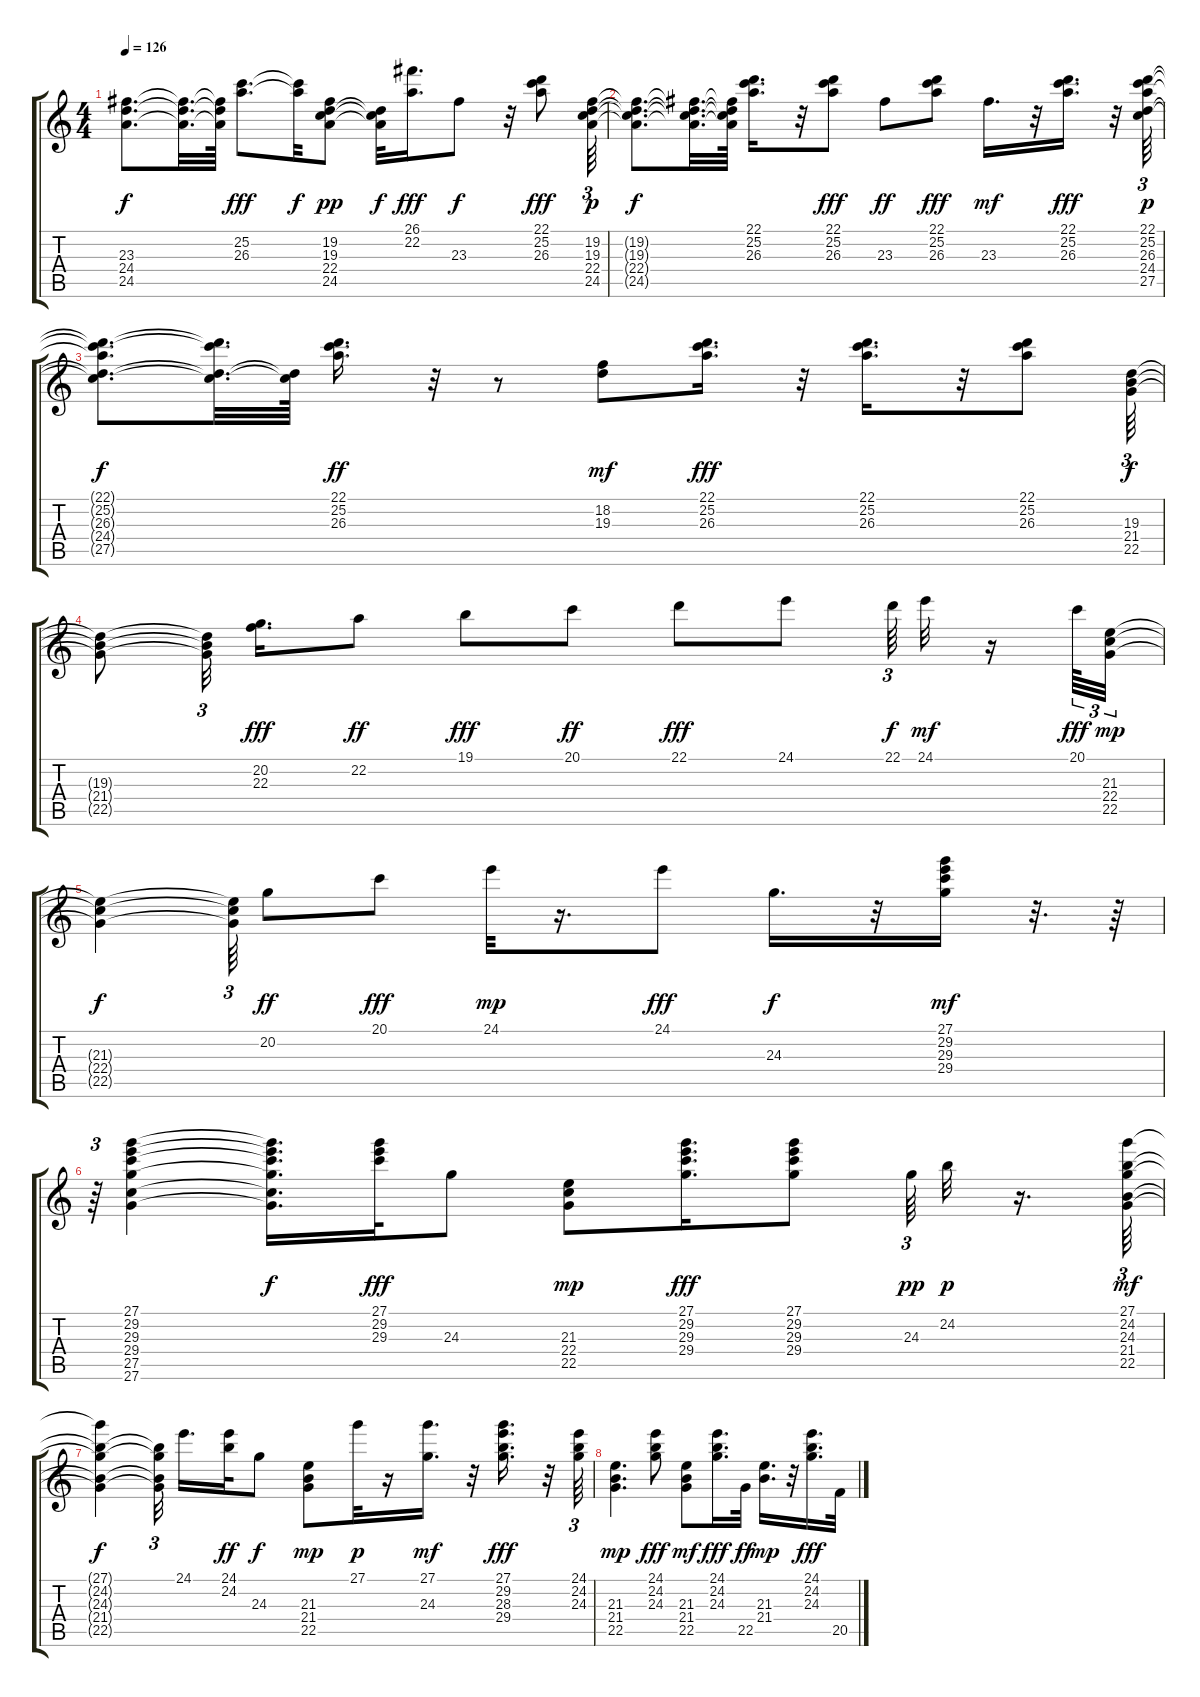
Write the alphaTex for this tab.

\track "" {instrument rockorgan}
\staff {score tabs}
\tuning (E4 B3 G3 D3 A2 E2) {hide}
\ts (4 4)
\tempo 126
\clef g2
\ks c
(23.3{t} 24.4{t} 24.5{t}).8{d dy f} (23.3{t} 24.4{t} 24.5{t}).32{d} (23.3{t} 24.4{t} 24.5{t}).64 (25.2 26.3).8{d dy fff} (25.2{t} 26.3{t}).32{dy f} (19.2 19.3 22.4 24.5).8{dy pp} (19.3{t} 22.4{t} 24.5{t}).32{dy f} (26.1 22.2).16{d dy fff} 23.3.8{dy f} r.32 (22.1 25.2 26.3).8{dy fff} (19.2 19.3 22.4 24.5).64{tu (3 2) dy p} |
(19.2{t} 19.3{t} 22.4{t} 24.5{t}).8{d dy f} (19.2{t} 19.3{t} 22.4{t} 24.5{t}).32{d} (19.2{t} 19.3{t} 22.4{t} 24.5{t}).64 (22.1 25.2 26.3).16{d} r.32 (22.1 25.2 26.3).8{dy fff} 23.3.8{dy ff} (22.1 25.2 26.3).8{dy fff} 23.3.16{d dy mf} r.32 (22.1 25.2 26.3).16{d dy fff} r.32 (22.1 25.2 26.3 24.4 27.5).64{tu (3 2) dy p} |
(22.1{t} 25.2{t} 26.3{t} 24.4{t} 27.5{t}).8{d dy f} (22.1{t} 25.2{t} 24.4{t} 27.5{t}).32{d} (24.4{t} 27.5{t}).64 (22.1 25.2 26.3).16{d dy ff} r.32 r.8 (18.2 19.3).8{dy mf} (22.1 25.2 26.3).16{d dy fff} r.32 (22.1 25.2 26.3).16{d} r.32 (22.1 25.2 26.3).8 (19.3 21.4 22.5).64{tu (3 2) dy f} |
(19.3{t} 21.4{t} 22.5{t}).8 (19.3{t} 21.4{t} 22.5{t}).32{tu (3 2)} (20.2 22.3).16{d dy fff} 22.2.8{dy ff} 19.1.8{dy fff} 20.1.8{dy ff} 22.1.8{dy fff} 24.1.8 22.1.64{tu (3 2) dy f} 24.1.32{dy mf} r.16 20.1.64{tu (3 2) dy fff} (21.3 22.4 22.5).32{tu (3 2) dy mp} |
(21.3{t} 22.4{t} 22.5{t}).4{dy f} (21.3{t} 22.4{t} 22.5{t}).64{tu (3 2)} 20.2.8{dy ff} 20.1.8{dy fff} 24.1.32{dy mp} r.16{d} 24.1.8{dy fff} 24.3.16{d dy f} r.32 (27.1 29.2 29.3 29.4).16{dy mf} r.32{d} r.64 |
r.64{tu (3 2)} (27.1 29.2 29.3 29.4 27.5 27.6).4 (27.1{t} 29.2{t} 29.3{t} 29.4{t} 27.5{t} 27.6{t}).16{d dy f} (27.1 29.2 29.3).32{dy fff} 24.3.8 (21.3 22.4 22.5).8{dy mp} (27.1 29.2 29.3 29.4).16{d dy fff} (27.1 29.2 29.3 29.4).8 24.3.64{tu (3 2) dy pp} 24.2.32{dy p} r.16{d} (27.1 24.2 24.3 21.4 22.5).64{tu (3 2) dy mf} |
(27.1{t} 24.2{t} 24.3{t} 21.4{t} 22.5{t}).4{dy f} (24.2{t} 24.3{t} 21.4{t} 22.5{t}).32{tu (3 2)} 24.1.16{d} (24.1 24.2).32{dy ff} 24.3.8{dy f} (21.3 21.4 22.5).8{dy mp} 27.1.32{dy p} r.16 (27.1 24.3).16{d dy mf} r.32 (27.1 29.2 28.3 29.4).16{d dy fff} r.32 (24.1 24.2 24.3).64{tu (3 2)} |
(21.3 21.4 22.5).4{d dy mp} (24.1 24.2 24.3).8{dy fff} (21.3 21.4 22.5).8{dy mf} (24.1 24.2 24.3).16{d dy fff} 22.5.32{dy ff} (21.3 21.4).16{d dy mp} r.32 (24.1 24.2 24.3).16{d dy fff} 20.5.32
